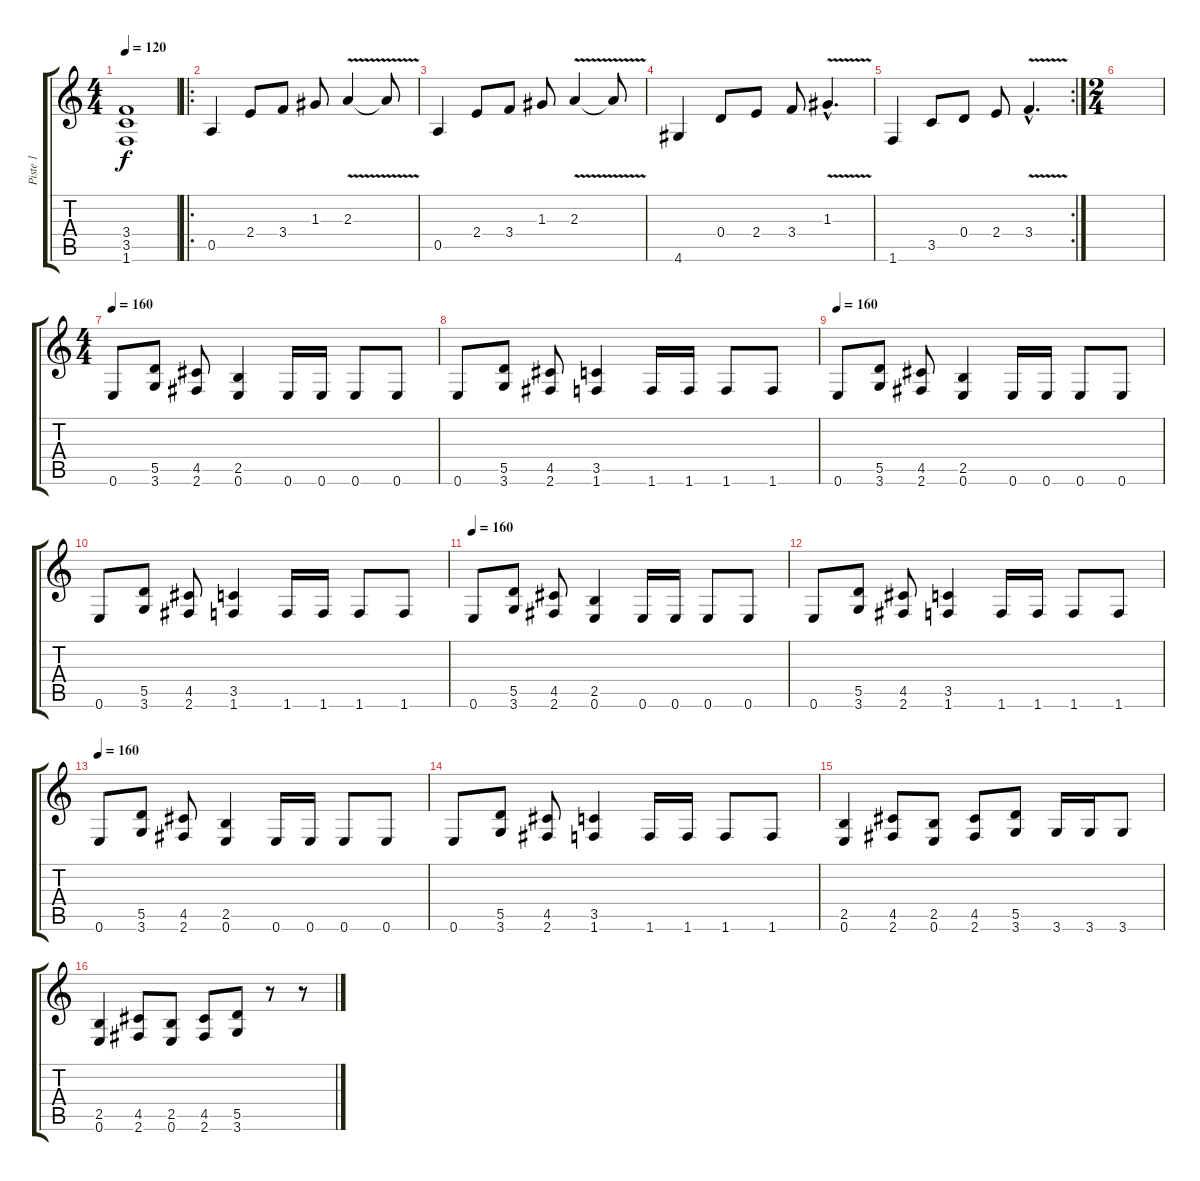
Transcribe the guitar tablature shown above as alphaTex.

\track ("Piste 1" "Piste 1") {instrument distortionguitar}
\staff {score tabs}
\tuning (E4 B3 G3 D3 A2 E2) {hide}
\ts (4 4)
\tempo 120
\clef g2
\ks c
(3.4 3.5 1.6).1{dy f} |
\ro
0.5.4 2.4.8 3.4.8 1.3.8 2.3{v}.4 2.3{t}.8 |
0.5.4 2.4.8 3.4.8 1.3.8 2.3{v}.4 2.3{t}.8 |
4.6.4 0.4.8 2.4.8 3.4.8 1.3{v hac}.4{d} |
\rc 2
1.6.4 3.5.8 0.4.8 2.4.8 3.4{v hac}.4{d} |
\ts (2 4)
|
\ts (4 4)
\tempo 160
0.6.8 (5.5 3.6).8 (4.5 2.6).8 (2.5 0.6).4 0.6.16 0.6.16 0.6.8 0.6.8 |
0.6.8 (5.5 3.6).8 (4.5 2.6).8 (3.5 1.6).4 1.6.16 1.6.16 1.6.8 1.6.8 |
\tempo 160
0.6.8 (5.5 3.6).8 (4.5 2.6).8 (2.5 0.6).4 0.6.16 0.6.16 0.6.8 0.6.8 |
0.6.8 (5.5 3.6).8 (4.5 2.6).8 (3.5 1.6).4 1.6.16 1.6.16 1.6.8 1.6.8 |
\tempo 160
0.6.8 (5.5 3.6).8 (4.5 2.6).8 (2.5 0.6).4 0.6.16 0.6.16 0.6.8 0.6.8 |
0.6.8 (5.5 3.6).8 (4.5 2.6).8 (3.5 1.6).4 1.6.16 1.6.16 1.6.8 1.6.8 |
\tempo 160
0.6.8 (5.5 3.6).8 (4.5 2.6).8 (2.5 0.6).4 0.6.16 0.6.16 0.6.8 0.6.8 |
0.6.8 (5.5 3.6).8 (4.5 2.6).8 (3.5 1.6).4 1.6.16 1.6.16 1.6.8 1.6.8 |
(2.5 0.6).4 (4.5 2.6).8 (2.5 0.6).8 (4.5 2.6).8 (5.5 3.6).8 3.6.16 3.6.16 3.6.8 |
(2.5 0.6).4 (4.5 2.6).8 (2.5 0.6).8 (4.5 2.6).8 (5.5 3.6).8 r.8 r.8
